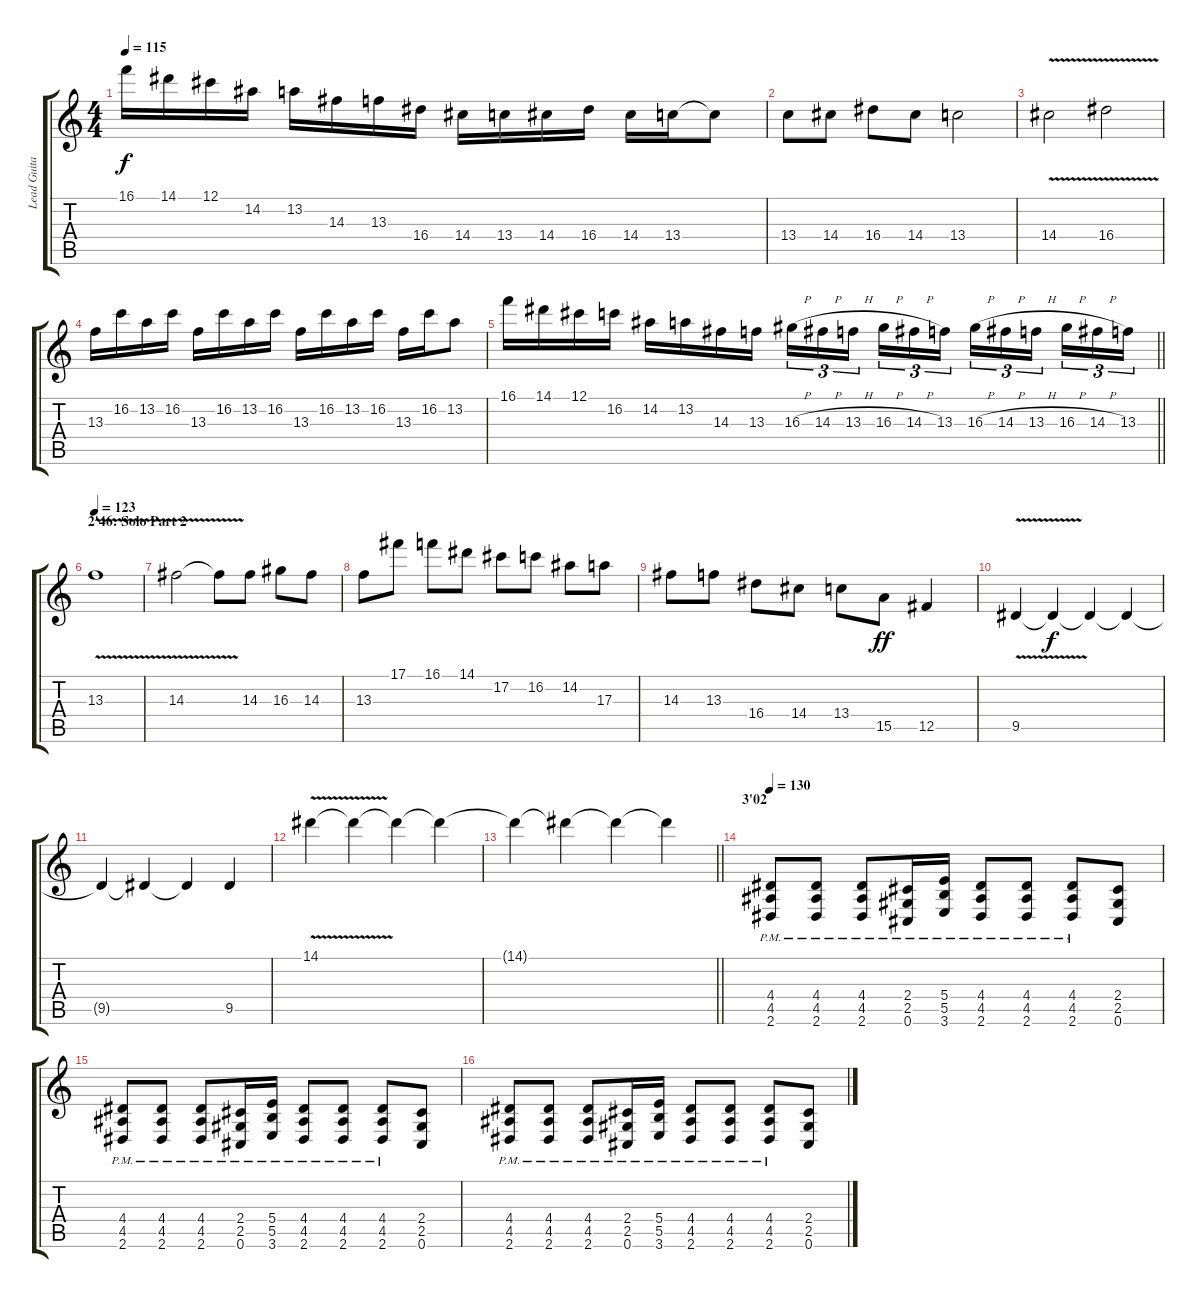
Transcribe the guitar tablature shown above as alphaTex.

\track ("Lead Guitar" "Lead Guita") {instrument distortionguitar}
\staff {score tabs}
\tuning (Db4 Ab3 E3 B2 Gb2 Db2) {hide}
\ts (4 4)
\tempo 115
\clef g2
\ks c
16.1.16{dy f} 14.1.16 12.1.16 14.2.16 13.2.16 14.3.16 13.3.16 16.4.16 14.4.16 13.4.16 14.4.16 16.4.16 14.4.16 13.4.16 13.4{t}.8 |
13.4.8 14.4.8 16.4.8 14.4.8 13.4.2 |
14.4{v}.2 16.4{v}.2 |
13.3.16 16.2.16 13.2.16 16.2.16 13.3.16 16.2.16 13.2.16 16.2.16 13.3.16 16.2.16 13.2.16 16.2.16 13.3.16 16.2.16 13.2.8 |
\barLineRight lightlight
16.1.16 14.1.16 12.1.16 16.2.16 14.2.16 13.2.16 14.3.16 13.3.16 16.3{h}.16{tu (3 2)} 14.3{h}.16{tu (3 2)} 13.3{h}.16{tu (3 2) beam splitsecondary} 16.3{h}.16{tu (3 2)} 14.3{h}.16{tu (3 2)} 13.3.16{tu (3 2)} 16.3{h}.16{tu (3 2)} 14.3{h}.16{tu (3 2)} 13.3{h}.16{tu (3 2) beam splitsecondary} 16.3{h}.16{tu (3 2)} 14.3{h}.16{tu (3 2)} 13.3.16{tu (3 2)} |
\section ("" "2'46: Solo Part 2")
\tempo 123
13.3{v}.1 |
14.3{v}.2 14.3{t}.8 14.3.8 16.3.8 14.3.8 |
13.3.8 17.1.8 16.1.8 14.1.8 17.2.8 16.2.8 14.2.8 17.3.8 |
14.3.8 13.3.8 16.4.8 14.4.8 13.4.8 15.5.8{dy ff} 12.5.4 |
9.5{v}.4 9.5{t}.4{dy f} 9.5{t}.4 9.5{t}.4 |
9.5{t}.4 9.5{t}.4 9.5{t}.4 9.5.4 |
14.1{v}.4 14.1{t}.4 14.1{t}.4 14.1{t}.4 |
\barLineRight lightlight
14.1{t}.4 14.1{t}.4 14.1{t}.4 14.1{t}.4 |
\section ("" "3'02")
\tempo 130
(4.4{pm} 4.5{pm} 2.6{pm}).8{balance 14 instrument distortionguitar} (4.4{pm} 4.5{pm} 2.6{pm}).8 (4.4{pm} 4.5{pm} 2.6{pm}).8 (2.4{pm} 2.5{pm} 0.6{pm}).16 (5.4{pm} 5.5{pm} 3.6{pm}).16 (4.4{pm} 4.5{pm} 2.6{pm}).8 (4.4{pm} 4.5{pm} 2.6{pm}).8 (4.4{pm} 4.5{pm} 2.6{pm}).8 (2.4 2.5 0.6).8 |
(4.4{pm} 4.5{pm} 2.6{pm}).8 (4.4{pm} 4.5{pm} 2.6{pm}).8 (4.4{pm} 4.5{pm} 2.6{pm}).8 (2.4{pm} 2.5{pm} 0.6{pm}).16 (5.4{pm} 5.5{pm} 3.6{pm}).16 (4.4{pm} 4.5{pm} 2.6{pm}).8 (4.4{pm} 4.5{pm} 2.6{pm}).8 (4.4{pm} 4.5{pm} 2.6{pm}).8 (2.4 2.5 0.6).8 |
(4.4{pm} 4.5{pm} 2.6{pm}).8 (4.4{pm} 4.5{pm} 2.6{pm}).8 (4.4{pm} 4.5{pm} 2.6{pm}).8 (2.4{pm} 2.5{pm} 0.6{pm}).16 (5.4{pm} 5.5{pm} 3.6{pm}).16 (4.4{pm} 4.5{pm} 2.6{pm}).8 (4.4{pm} 4.5{pm} 2.6{pm}).8 (4.4{pm} 4.5{pm} 2.6{pm}).8 (2.4 2.5 0.6).8
